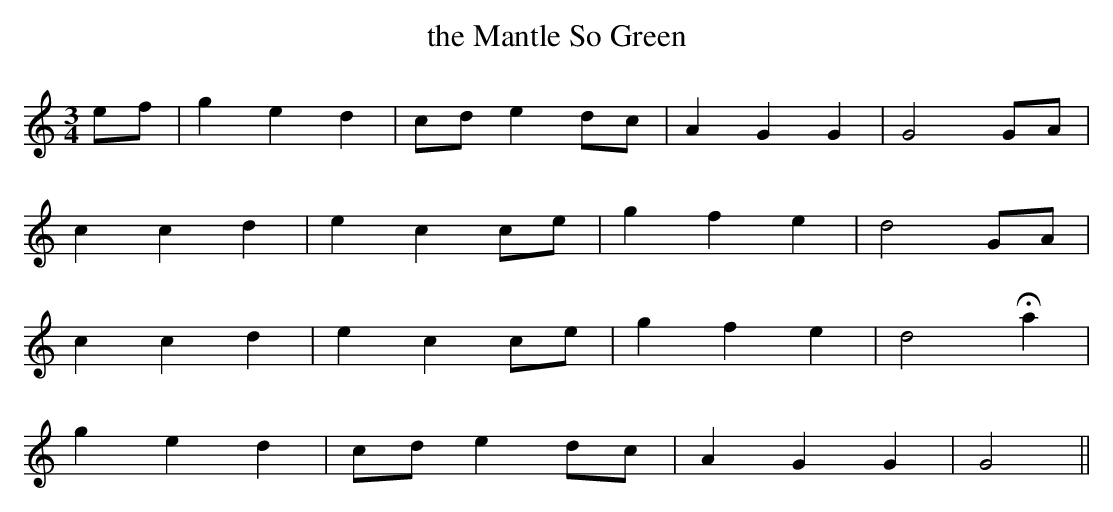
X:1
T: the Mantle So Green
M:3/4
L:1/8
K:C
ef | g2 e2 d2 | cd e2 dc | A2 G2 G2 | G4 GA |
c2 c2 d2 | e2 c2 ce | g2 f2 e2 | d4 GA |
c2 c2 d2 | e2 c2 ce | g2 f2 e2 | d4 Ha2 |
g2 e2 d2 | cd e2 dc | A2 G2 G2 | G4 ||
